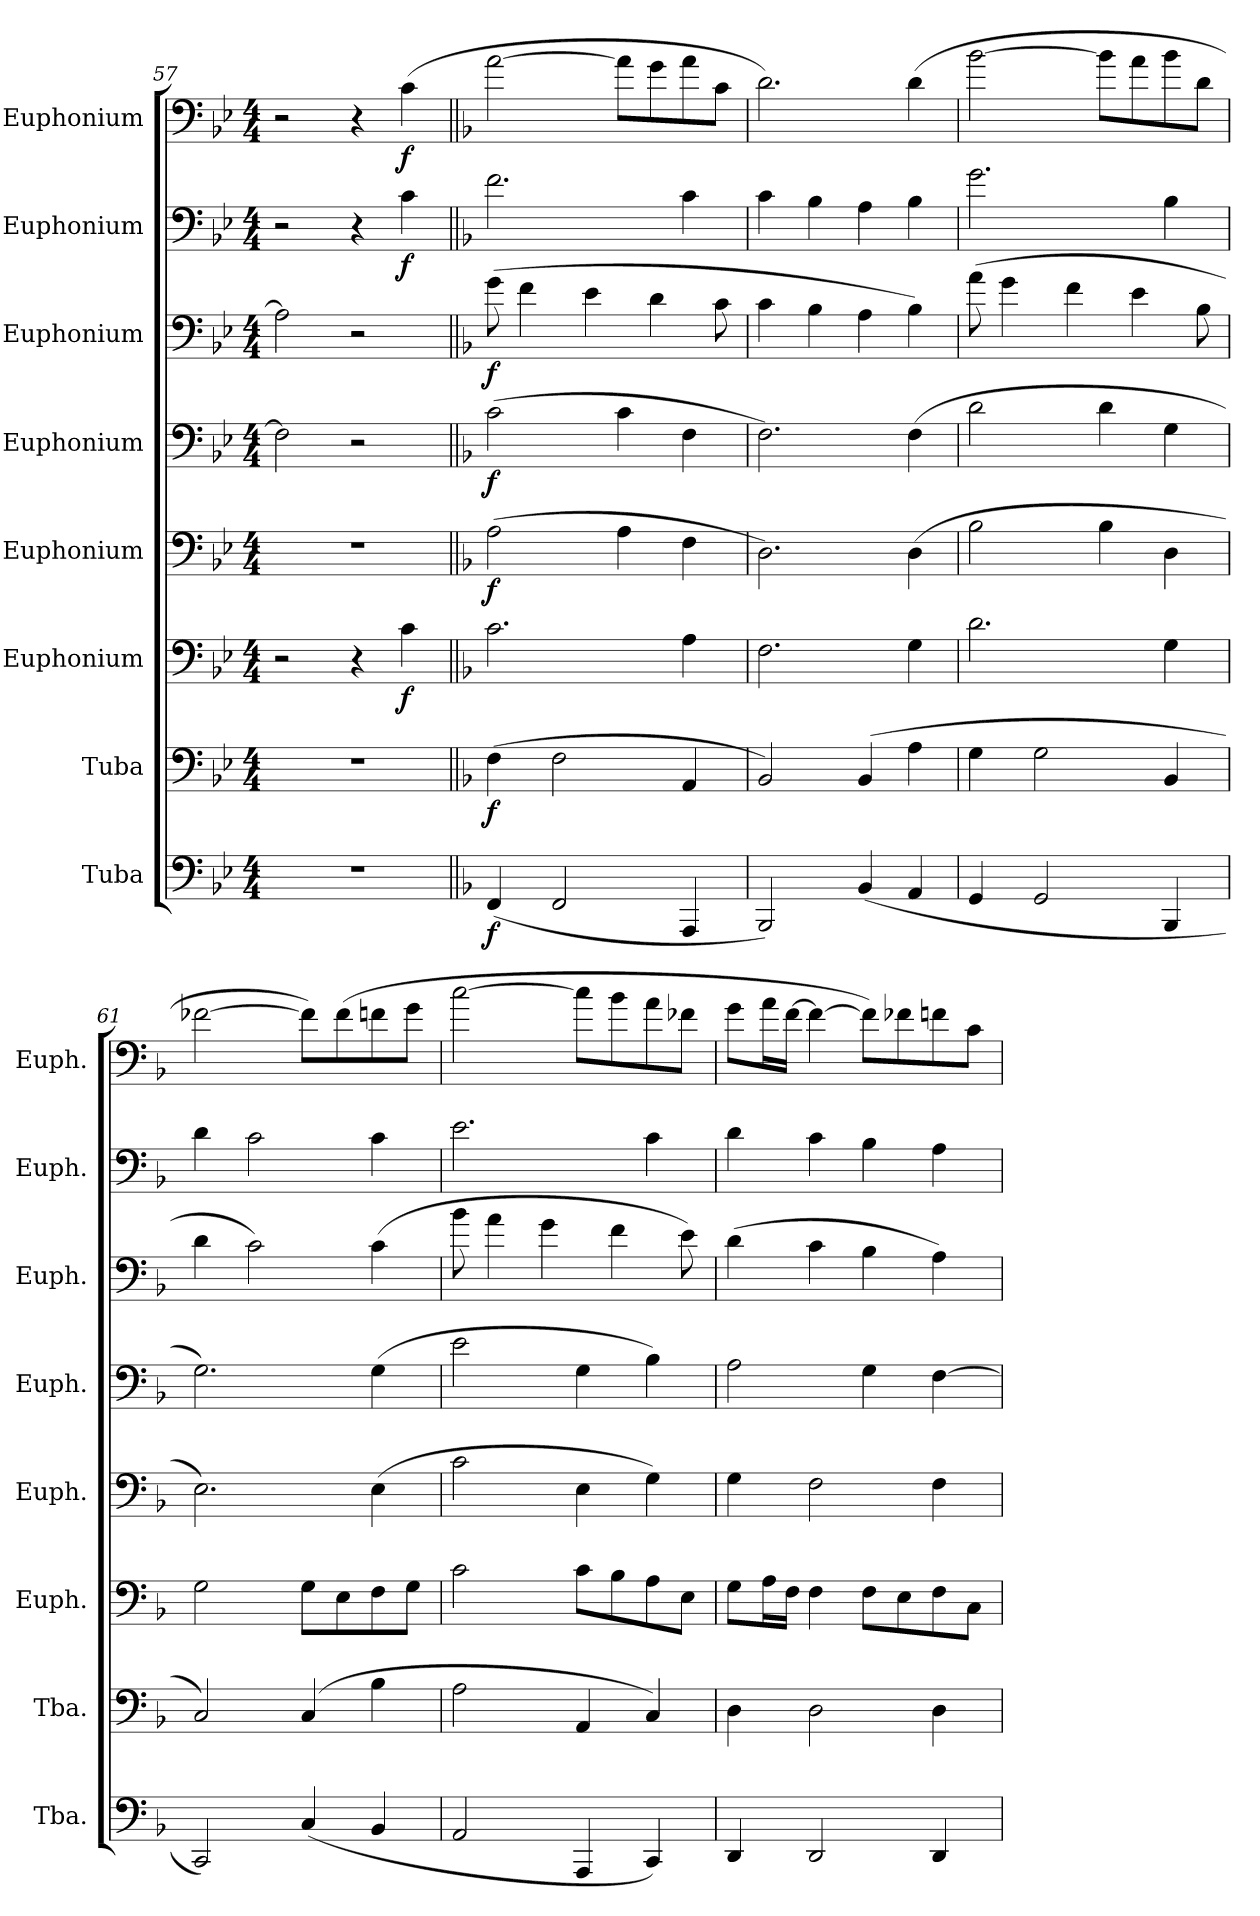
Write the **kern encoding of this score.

**kern	**dynam	**kern	**dynam	**kern	**dynam	**kern	**dynam	**kern	**dynam	**kern	**dynam	**kern	**dynam	**kern	**dynam
*part8	*part8	*part7	*part7	*part6	*part6	*part5	*part5	*part4	*part4	*part3	*part3	*part2	*part2	*part1	*part1
*staff8	*staff8	*staff7	*staff7	*staff6	*staff6	*staff5	*staff5	*staff4	*staff4	*staff3	*staff3	*staff2	*staff2	*staff1	*staff1
*I"Tuba	*	*I"Tuba	*	*I"Euphonium	*	*I"Euphonium	*	*I"Euphonium	*	*I"Euphonium	*	*I"Euphonium	*	*I"Euphonium	*
*I'Tba.	*	*I'Tba.	*	*I'Euph.	*	*I'Euph.	*	*I'Euph.	*	*I'Euph.	*	*I'Euph.	*	*I'Euph.	*
*clefF4	*	*clefF4	*	*clefF4	*	*clefF4	*	*clefF4	*	*clefF4	*	*clefF4	*	*clefF4	*
*k[b-e-]	*	*k[b-e-]	*	*k[b-e-]	*	*k[b-e-]	*	*k[b-e-]	*	*k[b-e-]	*	*k[b-e-]	*	*k[b-e-]	*
*M4/4	*	*M4/4	*	*M4/4	*	*M4/4	*	*M4/4	*	*M4/4	*	*M4/4	*	*M4/4	*
=57	=57	=57	=57	=57	=57	=57	=57	=57	=57	=57	=57	=57	=57	=57	=57
1r	.	1r	.	2r	.	1r	.	2F\]	.	2A\]	.	2r	.	2r	.
.	.	.	.	4r	.	.	.	2r	.	2r	.	4r	.	4r	.
!	!	!	!	!	!LO:DY:b	!	!	!	!	!	!	!	!LO:DY:b	!	!LO:DY:b
.	.	.	.	4c\	f	.	.	.	.	.	.	4c\	f	(>4c\	f
=58||	=58||	=58||	=58||	=58||	=58||	=58||	=58||	=58||	=58||	=58||	=58||	=58||	=58||	=58||	=58||
*k[b-]	*	*k[b-]	*	*k[b-]	*	*k[b-]	*	*k[b-]	*	*k[b-]	*	*k[b-]	*	*k[b-]	*
!	!LO:DY:b	!	!LO:DY:b	!	!	!	!LO:DY:b	!	!LO:DY:b	!	!LO:DY:b	!	!	!	!
(<4FF/	f	(>4F\	f	2.c\	.	(>2A\	f	(>2c\	f	(>8g\	f	2.f\	.	[2a\	.
.	.	.	.	.	.	.	.	.	.	4f\	.	.	.	.	.
2FF/	.	2F\	.	.	.	.	.	.	.	.	.	.	.	.	.
.	.	.	.	.	.	.	.	.	.	4e\	.	.	.	.	.
.	.	.	.	.	.	4A\	.	4c\	.	.	.	.	.	8a\L]	.
.	.	.	.	.	.	.	.	.	.	4d\	.	.	.	8g\	.
4AAA/	.	4AA/	.	4A\	.	4F\	.	4F\	.	.	.	4c\	.	8a\	.
.	.	.	.	.	.	.	.	.	.	8c\	.	.	.	8c\J	.
=59	=59	=59	=59	=59	=59	=59	=59	=59	=59	=59	=59	=59	=59	=59	=59
2BBB-/)	.	2BB-/)	.	2.F\	.	2.D\)	.	2.F\)	.	4c\	.	4c\	.	2.d\)	.
.	.	.	.	.	.	.	.	.	.	4B-\	.	4B-\	.	.	.
(>4BB-/	.	(>4BB-/	.	.	.	.	.	.	.	4A\	.	4A\	.	.	.
4AA/	.	4A\	.	4G\	.	(>4D\	.	(>4F\	.	4B-\)	.	4B-\	.	(>4d\	.
=60	=60	=60	=60	=60	=60	=60	=60	=60	=60	=60	=60	=60	=60	=60	=60
4GG/	.	4G\	.	2.d\	.	2B-\	.	2d\	.	(>8a\	.	2.g\	.	[2b-\	.
.	.	.	.	.	.	.	.	.	.	4g\	.	.	.	.	.
2GG/	.	2G\	.	.	.	.	.	.	.	.	.	.	.	.	.
.	.	.	.	.	.	.	.	.	.	4f\	.	.	.	.	.
.	.	.	.	.	.	4B-\	.	4d\	.	.	.	.	.	8b-\L]	.
.	.	.	.	.	.	.	.	.	.	4e\	.	.	.	8a\	.
4BBB-/	.	4BB-/	.	4G\	.	4D\	.	4G\	.	.	.	4B-\	.	8b-\	.
.	.	.	.	.	.	.	.	.	.	8B-\	.	.	.	8d\J	.
!!LO:PB:g=z
=61	=61	=61	=61	=61	=61	=61	=61	=61	=61	=61	=61	=61	=61	=61	=61
2CC/)	.	2C/)	.	2G\	.	2.E\)	.	2.G\)	.	4d\	.	4d\	.	[2f-X\	.
.	.	.	.	.	.	.	.	.	.	2c\)	.	2c\	.	.	.
(>4C/	.	(>4C/	.	8G\L	.	.	.	.	.	.	.	.	.	8f-\L])	.
.	.	.	.	8E\	.	.	.	.	.	.	.	.	.	(>8f-\	.
4BB-/	.	4B-\	.	8F\	.	(>4E\	.	(>4G\	.	(>4c\	.	4c\	.	8fn\	.
.	.	.	.	8G\J	.	.	.	.	.	.	.	.	.	8g\J	.
=62	=62	=62	=62	=62	=62	=62	=62	=62	=62	=62	=62	=62	=62	=62	=62
2AA/	.	2A\	.	2c\	.	2c\	.	2e\	.	8b-\	.	2.e\	.	[2cc\	.
.	.	.	.	.	.	.	.	.	.	4a\	.	.	.	.	.
.	.	.	.	.	.	.	.	.	.	4g\	.	.	.	.	.
4AAA/	.	4AA/	.	8c\L	.	4E\	.	4G\	.	.	.	.	.	8cc\L]	.
.	.	.	.	8B-\	.	.	.	.	.	4f\	.	.	.	8b-\	.
4CC/)	.	4C/)	.	8A\	.	4G\)	.	4B-\)	.	.	.	4c\	.	8a\	.
.	.	.	.	8E\J	.	.	.	.	.	8e\)	.	.	.	8f-X\J	.
=63	=63	=63	=63	=63	=63	=63	=63	=63	=63	=63	=63	=63	=63	=63	=63
4DD/	.	4D\	.	8G\L	.	4G\	.	2A\	.	(>4d\	.	4d\	.	8g\L	.
.	.	.	.	16A\L	.	.	.	.	.	.	.	.	.	16a\L	.
.	.	.	.	16F\JJ	.	.	.	.	.	.	.	.	.	[16f\JJ	.
2DD/	.	2D\	.	4F\	.	2F\	.	.	.	4c\	.	4c\	.	4f\_	.
.	.	.	.	8F\L	.	.	.	4G\	.	4B-\	.	4B-\	.	8f\L])	.
.	.	.	.	8E\	.	.	.	.	.	.	.	.	.	8f-X\	.
4DD/	.	4D\	.	8F\	.	4F\	.	[4F\	.	4A\)	.	4A\	.	8fn\	.
.	.	.	.	8C\J	.	.	.	.	.	.	.	.	.	8c\J	.
=	=	=	=	=	=	=	=	=	=	=	=	=	=	=	=
*-	*-	*-	*-	*-	*-	*-	*-	*-	*-	*-	*-	*-	*-	*-	*-
